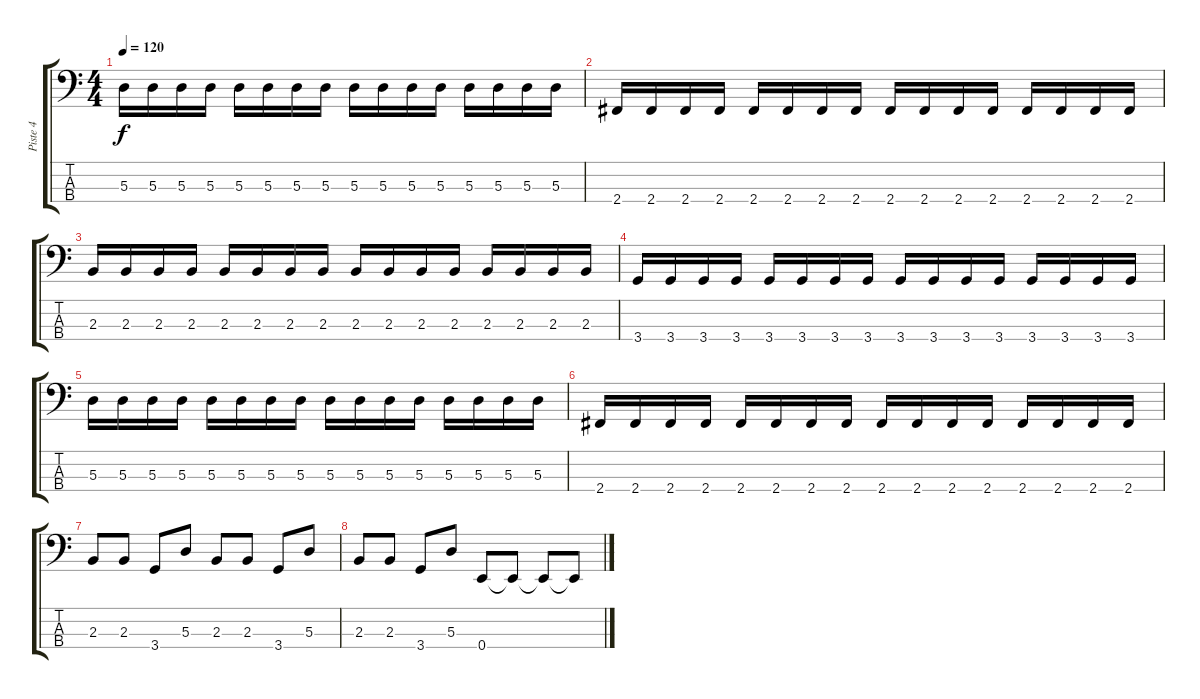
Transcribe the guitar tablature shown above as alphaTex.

\track ("Piste 4" "Piste 4") {instrument electricbasspick}
\staff {score tabs}
\tuning (G2 D2 A1 E1) {hide}
\ts (4 4)
\tempo 120
\clef f4
\ks c
5.3.16{dy f} 5.3.16 5.3.16 5.3.16 5.3.16 5.3.16 5.3.16 5.3.16 5.3.16 5.3.16 5.3.16 5.3.16 5.3.16 5.3.16 5.3.16 5.3.16 |
2.4.16 2.4.16 2.4.16 2.4.16 2.4.16 2.4.16 2.4.16 2.4.16 2.4.16 2.4.16 2.4.16 2.4.16 2.4.16 2.4.16 2.4.16 2.4.16 |
2.3.16 2.3.16 2.3.16 2.3.16 2.3.16 2.3.16 2.3.16 2.3.16 2.3.16 2.3.16 2.3.16 2.3.16 2.3.16 2.3.16 2.3.16 2.3.16 |
3.4.16 3.4.16 3.4.16 3.4.16 3.4.16 3.4.16 3.4.16 3.4.16 3.4.16 3.4.16 3.4.16 3.4.16 3.4.16 3.4.16 3.4.16 3.4.16 |
5.3.16 5.3.16 5.3.16 5.3.16 5.3.16 5.3.16 5.3.16 5.3.16 5.3.16 5.3.16 5.3.16 5.3.16 5.3.16 5.3.16 5.3.16 5.3.16 |
2.4.16 2.4.16 2.4.16 2.4.16 2.4.16 2.4.16 2.4.16 2.4.16 2.4.16 2.4.16 2.4.16 2.4.16 2.4.16 2.4.16 2.4.16 2.4.16 |
2.3.8 2.3.8 3.4.8 5.3.8 2.3.8 2.3.8 3.4.8 5.3.8 |
2.3.8 2.3.8 3.4.8 5.3.8 0.4.8 0.4{t}.8 0.4{t}.8 0.4{t}.8
